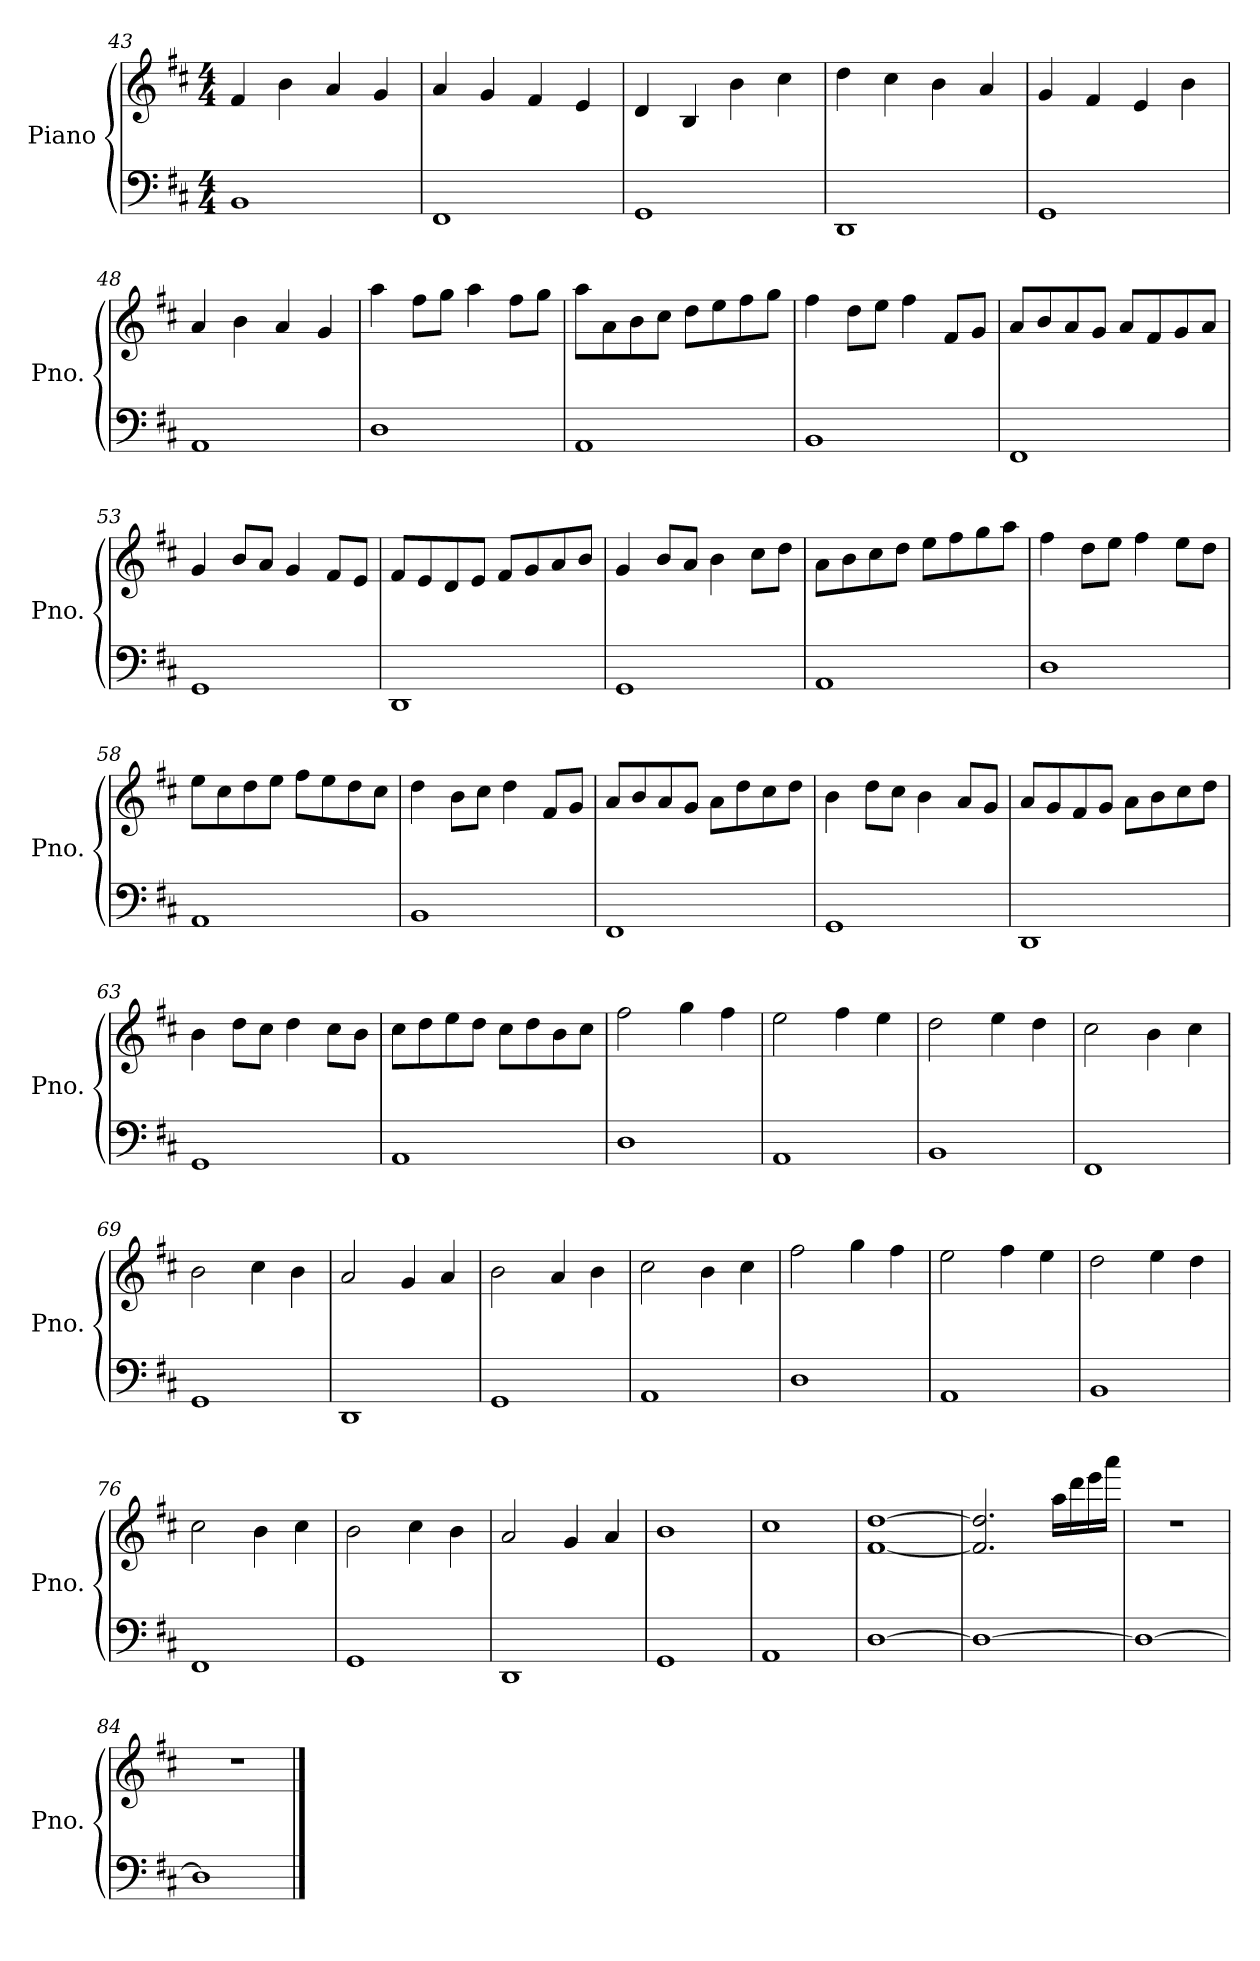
**kern	**kern
*part1	*part1
*staff2	*staff1
*I"Piano	*
*I'Pno.	*
*clefF4	*clefG2
*k[f#c#]	*k[f#c#]
*M4/4	*M4/4
=43	=43
1BB	4f#/
.	4b\
.	4a/
.	4g/
=44	=44
1FF#	4a/
.	4g/
.	4f#/
.	4e/
=45	=45
1GG	4d/
.	4B/
.	4b\
.	4cc#\
=46	=46
1DD	4dd\
.	4cc#\
.	4b\
.	4a/
=47	=47
1GG	4g/
.	4f#/
.	4e/
.	4b\
=48	=48
1AA	4a/
.	4b\
.	4a/
.	4g/
!!LO:PB:g=z
=49	=49
1D	4aa\
.	8ff#\L
.	8gg\J
.	4aa\
.	8ff#\L
.	8gg\J
=50	=50
1AA	8aa\L
.	8a\
.	8b\
.	8cc#\J
.	8dd\L
.	8ee\
.	8ff#\
.	8gg\J
=51	=51
1BB	4ff#\
.	8dd\L
.	8ee\J
.	4ff#\
.	8f#/L
.	8g/J
=52	=52
1FF#	8a/L
.	8b/
.	8a/
.	8g/J
.	8a/L
.	8f#/
.	8g/
.	8a/J
!!LO:LB:g=z
=53	=53
1GG	4g/
.	8b/L
.	8a/J
.	4g/
.	8f#/L
.	8e/J
=54	=54
1DD	8f#/L
.	8e/
.	8d/
.	8e/J
.	8f#/L
.	8g/
.	8a/
.	8b/J
=55	=55
1GG	4g/
.	8b/L
.	8a/J
.	4b\
.	8cc#\L
.	8dd\J
=56	=56
1AA	8a\L
.	8b\
.	8cc#\
.	8dd\J
.	8ee\L
.	8ff#\
.	8gg\
.	8aa\J
!!LO:LB:g=z
=57	=57
1D	4ff#\
.	8dd\L
.	8ee\J
.	4ff#\
.	8ee\L
.	8dd\J
=58	=58
1AA	8ee\L
.	8cc#\
.	8dd\
.	8ee\J
.	8ff#\L
.	8ee\
.	8dd\
.	8cc#\J
=59	=59
1BB	4dd\
.	8b\L
.	8cc#\J
.	4dd\
.	8f#/L
.	8g/J
=60	=60
1FF#	8a/L
.	8b/
.	8a/
.	8g/J
.	8a\L
.	8dd\
.	8cc#\
.	8dd\J
!!LO:LB:g=z
=61	=61
1GG	4b\
.	8dd\L
.	8cc#\J
.	4b\
.	8a/L
.	8g/J
=62	=62
1DD	8a/L
.	8g/
.	8f#/
.	8g/J
.	8a\L
.	8b\
.	8cc#\
.	8dd\J
=63	=63
1GG	4b\
.	8dd\L
.	8cc#\J
.	4dd\
.	8cc#\L
.	8b\J
=64	=64
1AA	8cc#\L
.	8dd\
.	8ee\
.	8dd\J
.	8cc#\L
.	8dd\
.	8b\
.	8cc#\J
!!LO:LB:g=z
=65	=65
1D	2ff#\
.	4gg\
.	4ff#\
=66	=66
1AA	2ee\
.	4ff#\
.	4ee\
=67	=67
1BB	2dd\
.	4ee\
.	4dd\
=68	=68
1FF#	2cc#\
.	4b\
.	4cc#\
=69	=69
1GG	2b\
.	4cc#\
.	4b\
=70	=70
1DD	2a/
.	4g/
.	4a/
=71	=71
1GG	2b\
.	4a/
.	4b\
=72	=72
1AA	2cc#\
.	4b\
.	4cc#\
!!LO:LB:g=z
=73	=73
1D	2ff#\
.	4gg\
.	4ff#\
=74	=74
1AA	2ee\
.	4ff#\
.	4ee\
=75	=75
1BB	2dd\
.	4ee\
.	4dd\
=76	=76
1FF#	2cc#\
.	4b\
.	4cc#\
=77	=77
1GG	2b\
.	4cc#\
.	4b\
=78	=78
1DD	2a/
.	4g/
.	4a/
=79	=79
1GG	1b
=80	=80
1AA	1cc#
!!LO:LB:g=z
=81	=81
[1D	[1f# [1dd
=82	=82
1D_	2.f#/] 2.dd/]
*	*8va
*	*MM180
.	16aaa\LL
.	16dddd\
.	16eeee\
.	16aaaa\JJ
=83	=83
*	*X8va
1D_	1r
=84	=84
1D]	1r
==	==
*-	*-
